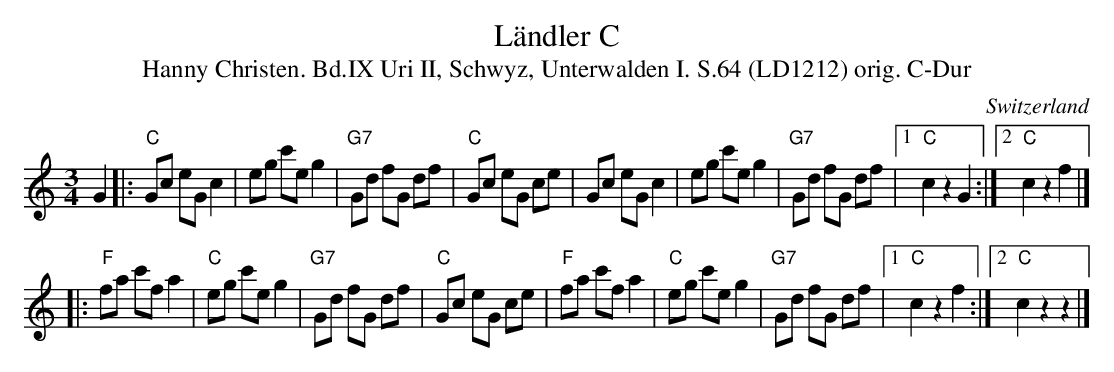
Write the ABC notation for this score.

X:1
T: L\"andler C
T:Hanny Christen. Bd.IX Uri II, Schwyz, Unterwalden I. S.64 (LD1212) orig. C-Dur
M:3/4
L:1/8
O:Switzerland
K:C major
G2 |: \
"C"Gc eG c2 | eg c'e g2 | "G7"Gd fG df | "C"Gc eG ce | \
   Gc eG c2 | eg c'e g2 | "G7"Gd fG df |1 "C"c2z2G2 :|2 "C"c2z2f2 |]
|: "F"fa c'f a2 | "C"eg c'e g2 | "G7"Gd fG df | "C"Gc eG ce | \
"F"fa c'f a2 | "C"eg c'e g2 | "G7"Gd fG df |1 "C"c2z2f2 :|2 "C"c2z2z2 |]
